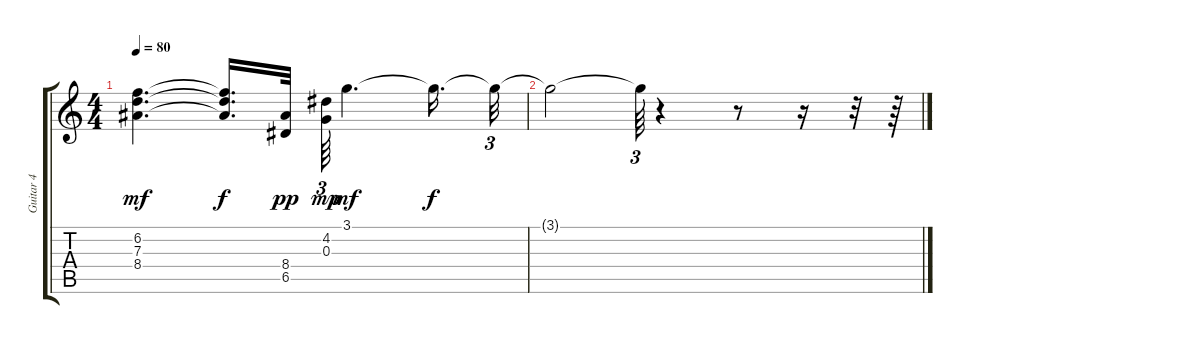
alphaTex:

\track ("Guitar 4" "Guitar 4") {instrument electricguitarclean}
\staff {score tabs}
\tuning (E4 B3 G3 D3 A2 E2) {hide}
\ts (4 4)
\tempo 80
\clef g2
\ks c
(6.2 7.3 8.4).4{d dy mf} (6.2{t} 7.3{t} 8.4{t}).16{d dy f} (8.4 6.5).32{dy pp} (4.2 0.3).64{tu (3 2) dy mp} 3.1.4{d dy mf} 3.1{t}.16{d dy f} 3.1{t}.32{tu (3 2)} |
3.1{t}.2 3.1{t}.64{tu (3 2)} r.4 r.8 r.16 r.32 r.64
